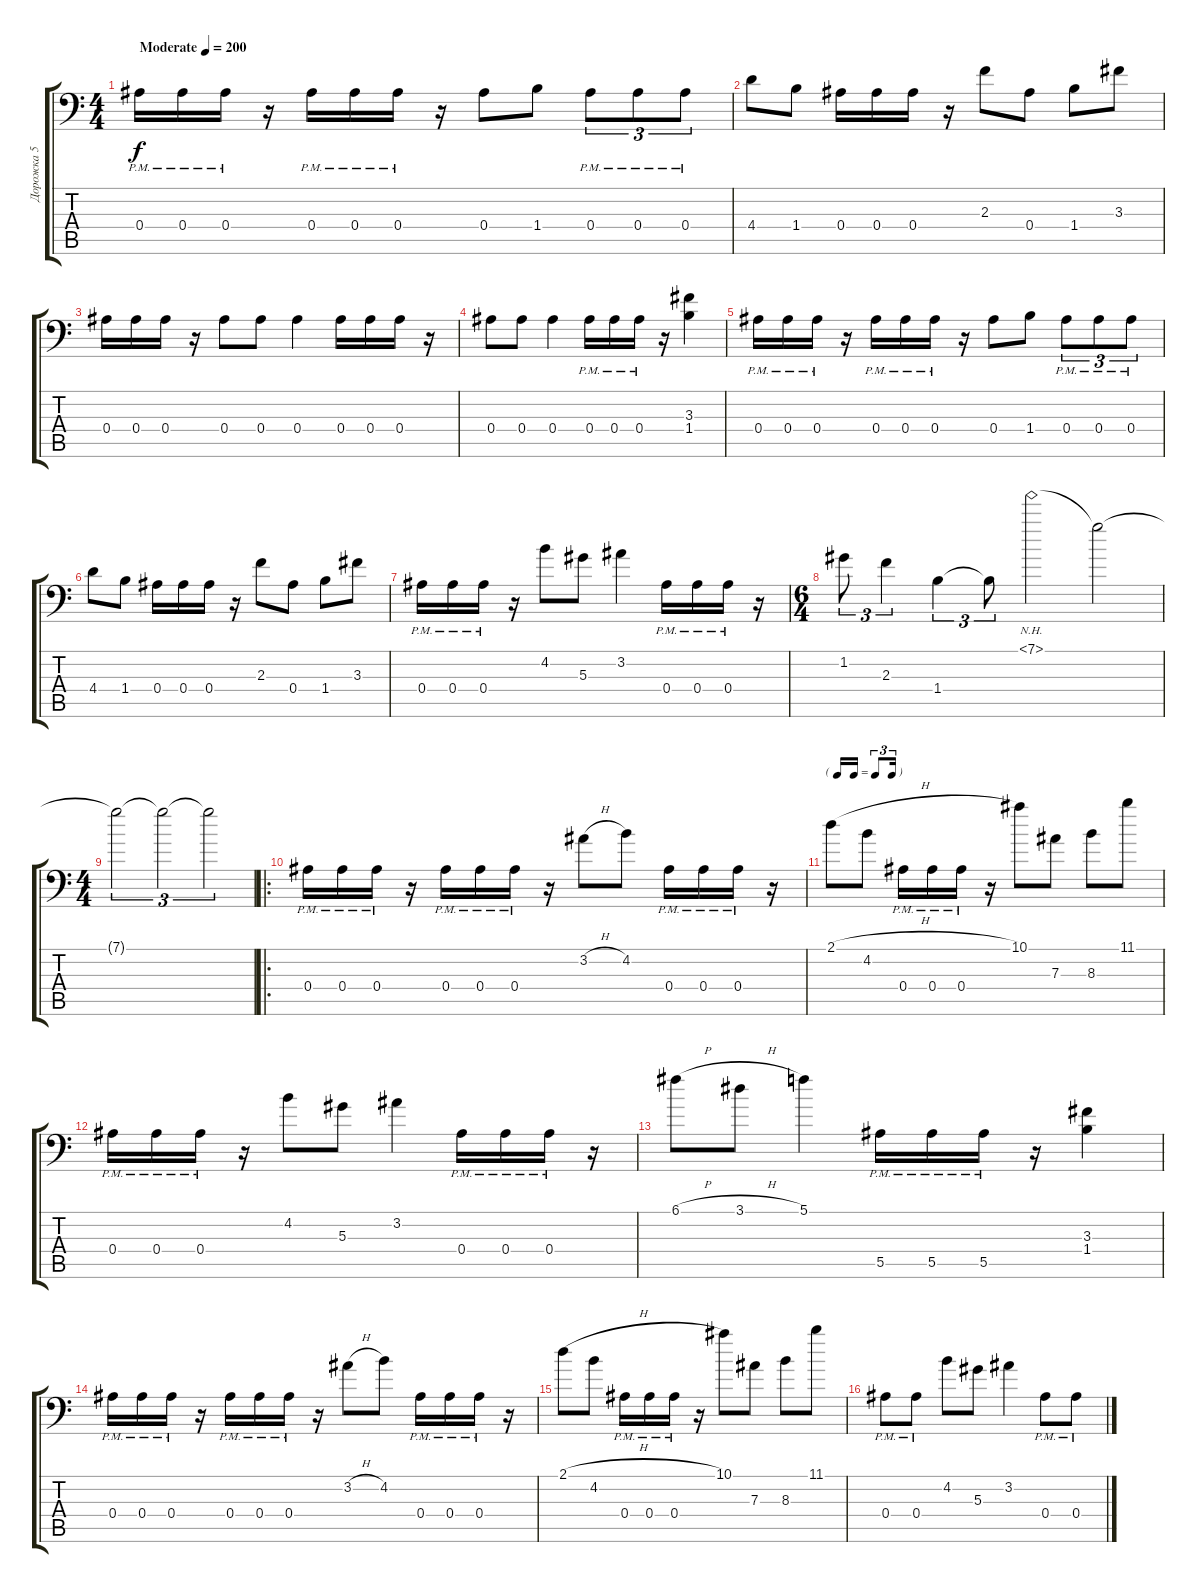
\track ("Дорожка 5" "Дорожка 5") {solo instrument acousticguitarsteel}
\staff {score tabs}
\tuning (C4 G3 Eb3 Bb2 F2 Bb1) {hide}
\ts (4 4)
\tempo (200 "Moderate")
\clef f4
\ks c
0.4{pm}.16{dy f instrument acousticguitarsteel} 0.4{pm}.16 0.4{pm}.16 r.16 0.4{pm}.16 0.4{pm}.16 0.4{pm}.16 r.16 0.4.8 1.4.8 0.4{pm}.8{tu (3 2)} 0.4{pm}.8{tu (3 2)} 0.4{pm}.8{tu (3 2)} |
4.4.8 1.4.8 0.4.16 0.4.16 0.4.16 r.16 2.3.8 0.4.8 1.4.8 3.3.8 |
0.4.16 0.4.16 0.4.16 r.16 0.4.8 0.4.8 0.4.4 0.4.16 0.4.16 0.4.16 r.16 |
0.4.8 0.4.8 0.4.4 0.4{pm}.16 0.4{pm}.16 0.4{pm}.16 r.16 (3.3 1.4).4 |
0.4{pm}.16 0.4{pm}.16 0.4{pm}.16 r.16 0.4{pm}.16 0.4{pm}.16 0.4{pm}.16 r.16 0.4.8 1.4.8 0.4{pm}.8{tu (3 2)} 0.4{pm}.8{tu (3 2)} 0.4{pm}.8{tu (3 2)} |
4.4.8 1.4.8 0.4.16 0.4.16 0.4.16 r.16 2.3.8 0.4.8 1.4.8 3.3.8 |
0.4{pm}.16 0.4{pm}.16 0.4{pm}.16 r.16 4.2.8 5.3.8 3.2.4 0.4{pm}.16 0.4{pm}.16 0.4{pm}.16 r.16 |
\ts (6 4)
1.2.8{tu (3 2)} 2.3.4{tu (3 2)} 1.4.4{tu (3 2)} 1.4{t}.8{tu (3 2)} 7.1{nh}.2 7.1{t}.2 |
\ts (4 4)
7.1{t}.2{tu (3 2)} 7.1{t}.2{tu (3 2)} 7.1{t}.2{tu (3 2)} |
\ro
0.4{pm}.16 0.4{pm}.16 0.4{pm}.16 r.16 0.4{pm}.16 0.4{pm}.16 0.4{pm}.16 r.16 3.2{h}.8 4.2.8 0.4{pm}.16 0.4{pm}.16 0.4{pm}.16 r.16 |
\tf triplet16th
2.1{h}.8 4.2.8 0.4{pm}.16 0.4{pm}.16 0.4{pm}.16 r.16 10.1.8 7.3.8 8.3.8 11.1.8 |
0.4{pm}.16 0.4{pm}.16 0.4{pm}.16 r.16 4.2.8 5.3.8 3.2.4 0.4{pm}.16 0.4{pm}.16 0.4{pm}.16 r.16 |
6.1{h}.8 3.1{h}.8 5.1.4 5.5{pm}.16 5.5{pm}.16 5.5{pm}.16 r.16 (3.3 1.4).4 |
0.4{pm}.16 0.4{pm}.16 0.4{pm}.16 r.16 0.4{pm}.16 0.4{pm}.16 0.4{pm}.16 r.16 3.2{h}.8 4.2.8 0.4{pm}.16 0.4{pm}.16 0.4{pm}.16 r.16 |
2.1{h}.8 4.2.8 0.4{pm}.16 0.4{pm}.16 0.4{pm}.16 r.16 10.1.8 7.3.8 8.3.8 11.1.8 |
0.4{pm}.8 0.4{pm}.8 4.2.8 5.3.8 3.2.4 0.4{pm}.8 0.4{pm}.8
